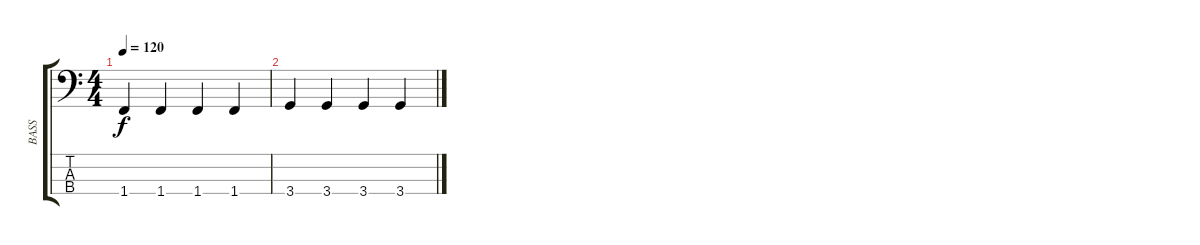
\track ("BASS" "BASS") {instrument synthbass1}
\staff {score tabs}
\tuning (G2 D2 A1 E1) {hide}
\ts (4 4)
\tempo 120
\clef f4
\ks c
1.4.4{dy f} 1.4.4 1.4.4 1.4.4 |
3.4.4 3.4.4 3.4.4 3.4.4
